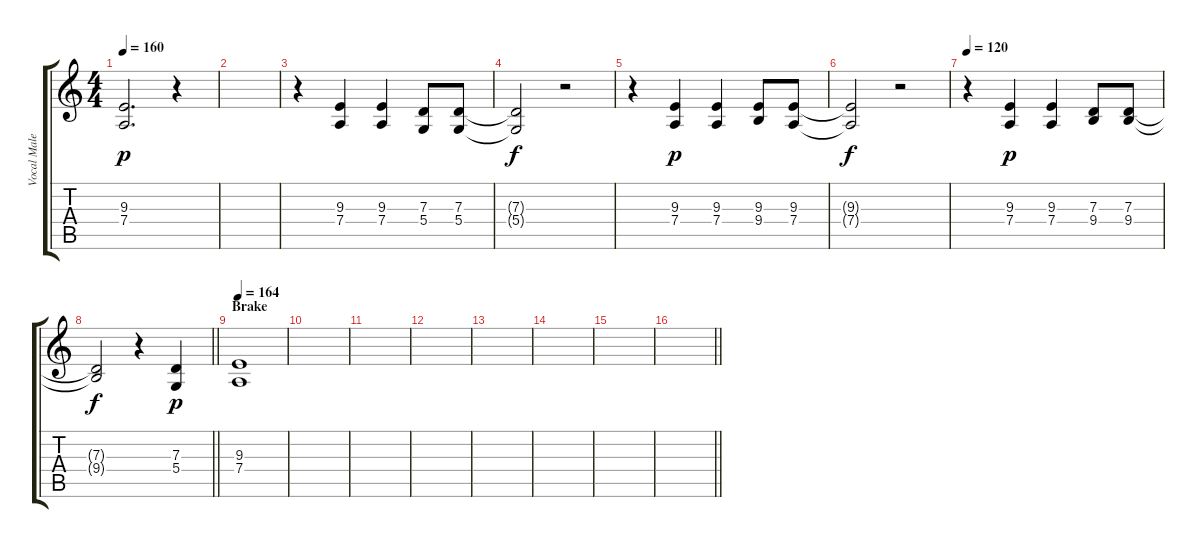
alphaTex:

\track ("Vocal Male" "Vocal Male") {instrument lead2sawtooth}
\staff {score tabs}
\tuning (E4 B3 G3 D3 A2 E2) {hide}
\ts (4 4)
\tempo 160
\clef g2
\ks c
(9.3 7.4).2{d dy p} r.4 |
|
r.4 (9.3 7.4).4 (9.3 7.4).4 (7.3 5.4).8 (7.3 5.4).8 |
(7.3{t} 5.4{t}).2{dy f} r.2 |
r.4 (9.3 7.4).4{dy p} (9.3 7.4).4 (9.3 9.4).8 (9.3 7.4).8 |
(9.3{t} 7.4{t}).2{dy f} r.2 |
\tempo 120
r.4 (9.3 7.4).4{dy p} (9.3 7.4).4 (7.3 9.4).8 (7.3 9.4).8 |
\barLineRight lightlight
(7.3{t} 9.4{t}).2{dy f} r.4 (7.3 5.4).4{dy p} |
\section ("" "Brake")
\tempo 164
(9.3 7.4).1 |
|
|
|
|
|
|
\barLineRight lightlight
